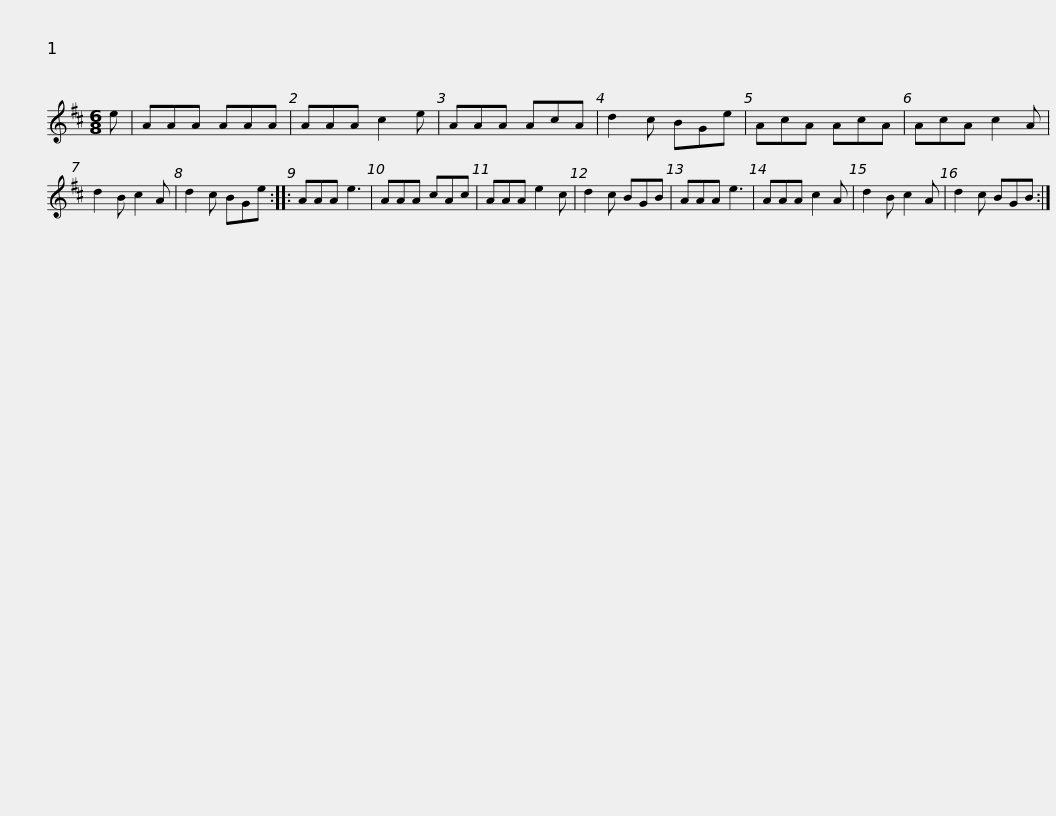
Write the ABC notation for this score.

X:1
L:1/8
M:6/8
I:linebreak $
K:D
V:1 treble
V:1
 e | AAA AAA | AAA c2 e | AAA AcA | d2 c BGe | %5
 AcA AcA | AcA c2 A | d2 B c2 A |$ d2 c BGe :: AAA e3 | %10
 AAA cAc | AAA e2 c | d2 c BGB | AAA e3 | AAA c2 A | %15
 d2 B c2 A |$ d2 c BGB :| %17
